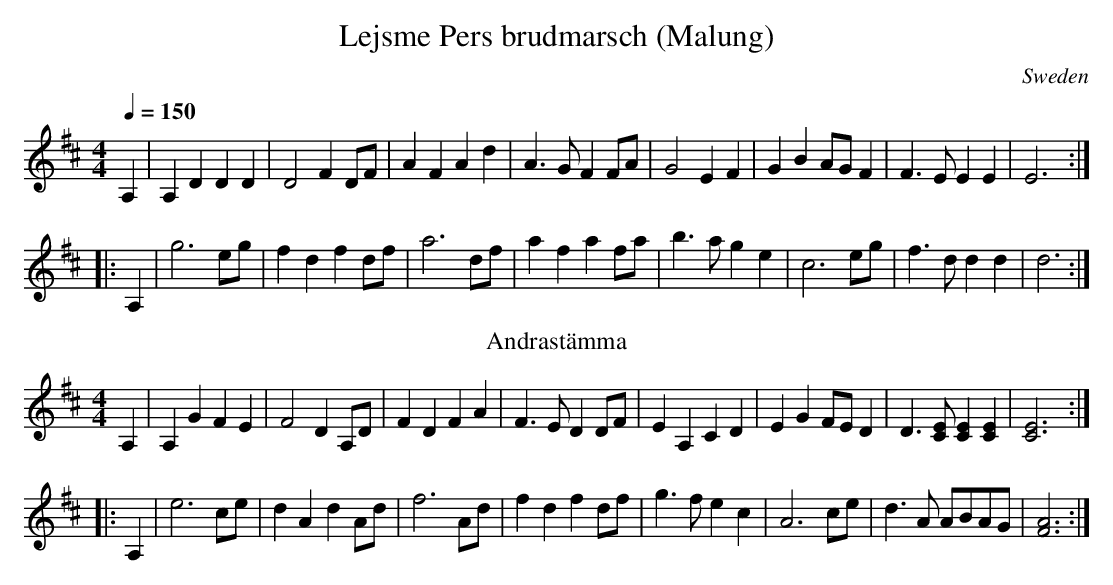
X:1
T:Lejsme Pers brudmarsch (Malung)
O:Sweden
M:4/4
L:1/4
Q:1/4=150
K:D
A,|A,DDD|D2FD/F/|AFAd|A>GFF/A/|G2EF|GBA/G/F|F>EEE|E3::!\
A,|g3e/g/|fdfd/f/|a3d/f/|afaf/a/|b>age|c3e/g/|f>ddd|d3:|\
T:Andrastämma\
A,|A,GFE|F2DA,/D/|FDFA|F>EDD/F/|EA,CD|EGF/E/D|\
D>[CE][CE][CE]|[C3E3]::!\
A,|e3c/e/|dAdA/d/|f3A/d/|fdfd/f/|g>fec|A3c/e/|d>A A/B/A/G/|[F3A3]:|
